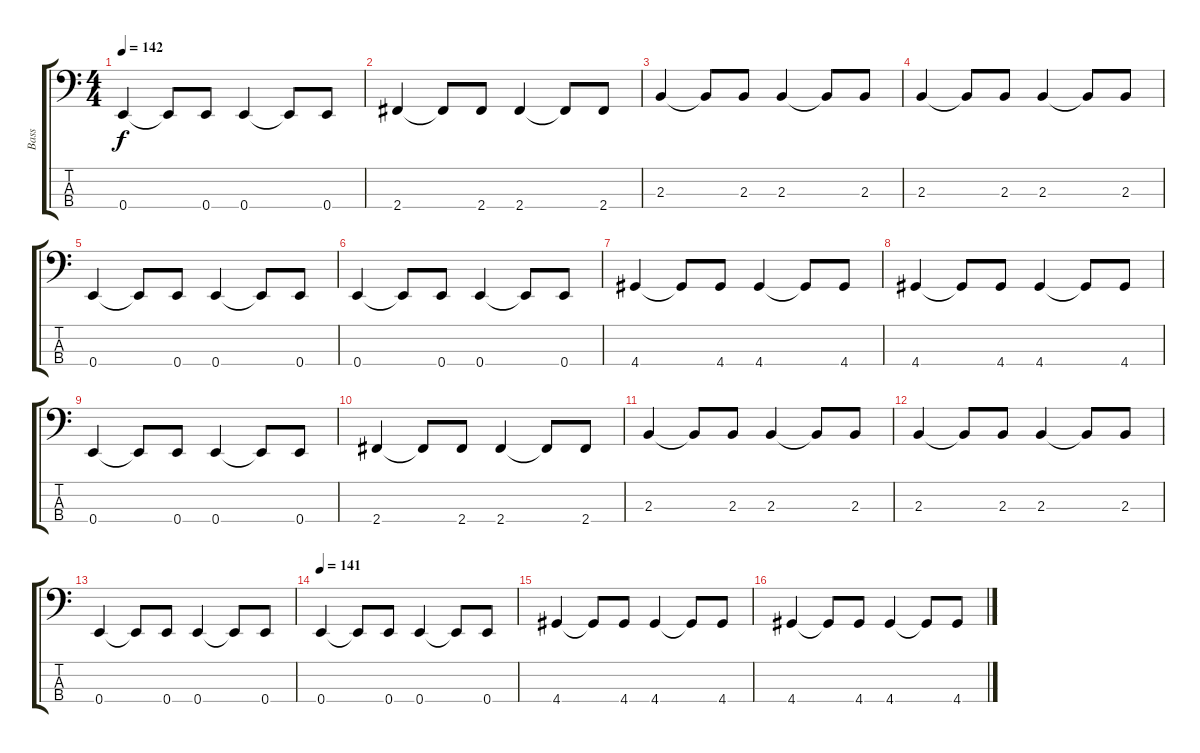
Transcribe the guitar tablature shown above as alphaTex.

\track ("Bass" "Bass") {instrument electricbassfinger}
\staff {score tabs}
\tuning (G2 D2 A1 E1) {hide}
\ts (4 4)
\tempo 142
\clef f4
\ks c
0.4.4{dy f} 0.4{t}.8 0.4.8 0.4.4 0.4{t}.8 0.4.8 |
2.4.4 2.4{t}.8 2.4.8 2.4.4 2.4{t}.8 2.4.8 |
2.3.4 2.3{t}.8 2.3.8 2.3.4 2.3{t}.8 2.3.8 |
2.3.4 2.3{t}.8 2.3.8 2.3.4 2.3{t}.8 2.3.8 |
0.4.4 0.4{t}.8 0.4.8 0.4.4 0.4{t}.8 0.4.8 |
0.4.4 0.4{t}.8 0.4.8 0.4.4 0.4{t}.8 0.4.8 |
4.4.4 4.4{t}.8 4.4.8 4.4.4 4.4{t}.8 4.4.8 |
4.4.4 4.4{t}.8 4.4.8 4.4.4 4.4{t}.8 4.4.8 |
0.4.4 0.4{t}.8 0.4.8 0.4.4 0.4{t}.8 0.4.8 |
2.4.4 2.4{t}.8 2.4.8 2.4.4 2.4{t}.8 2.4.8 |
2.3.4 2.3{t}.8 2.3.8 2.3.4 2.3{t}.8 2.3.8 |
2.3.4 2.3{t}.8 2.3.8 2.3.4 2.3{t}.8 2.3.8 |
0.4.4 0.4{t}.8 0.4.8 0.4.4 0.4{t}.8 0.4.8 |
\tempo 141
0.4.4 0.4{t}.8 0.4.8 0.4.4 0.4{t}.8 0.4.8 |
4.4.4 4.4{t}.8 4.4.8 4.4.4 4.4{t}.8 4.4.8 |
4.4.4 4.4{t}.8 4.4.8 4.4.4 4.4{t}.8 4.4.8
